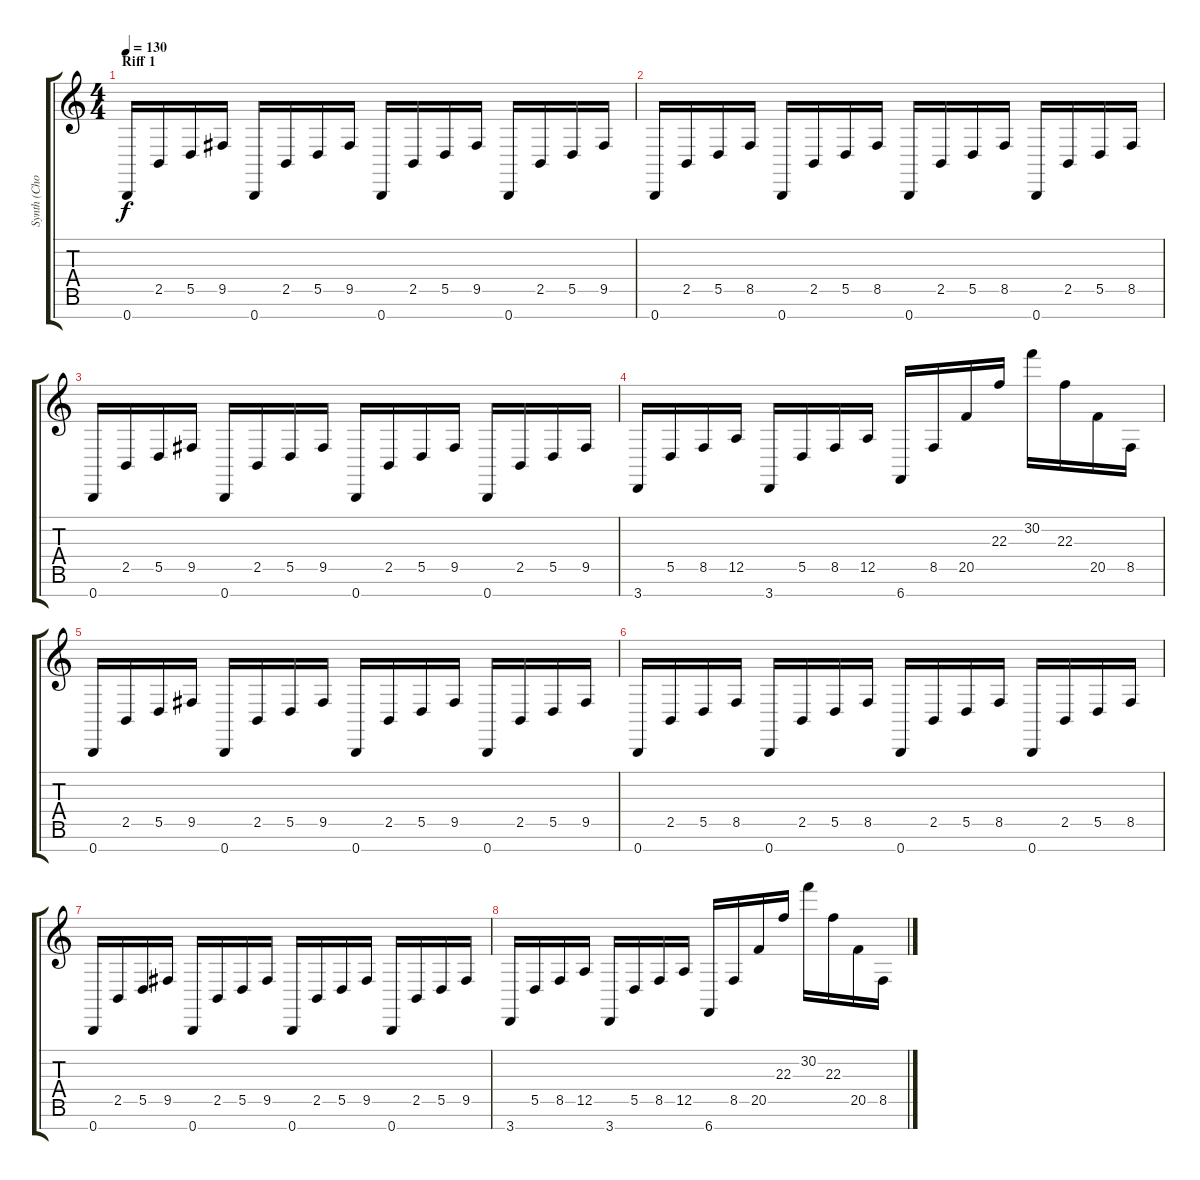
\track ("Synth (Chorus)" "Synth (Cho") {instrument lead2sawtooth}
\staff {score tabs}
\tuning (B8 B3 G3 D3 A2 E2 B1) {hide}
\ts (4 4)
\section ("" "Riff 1")
\tempo 130
\clef g2
\ks c
0.7.16{dy f instrument lead2sawtooth} 2.5.16 5.5.16 9.5.16 0.7.16 2.5.16 5.5.16 9.5.16 0.7.16 2.5.16 5.5.16 9.5.16 0.7.16 2.5.16 5.5.16 9.5.16 |
0.7.16 2.5.16 5.5.16 8.5.16 0.7.16 2.5.16 5.5.16 8.5.16 0.7.16 2.5.16 5.5.16 8.5.16 0.7.16 2.5.16 5.5.16 8.5.16 |
0.7.16 2.5.16 5.5.16 9.5.16 0.7.16 2.5.16 5.5.16 9.5.16 0.7.16 2.5.16 5.5.16 9.5.16 0.7.16 2.5.16 5.5.16 9.5.16 |
3.7.16 5.5.16 8.5.16 12.5.16 3.7.16 5.5.16 8.5.16 12.5.16 6.7.16 8.5.16 20.5.16 22.3.16 30.2.16 22.3.16 20.5.16 8.5.16 |
0.7.16 2.5.16 5.5.16 9.5.16 0.7.16 2.5.16 5.5.16 9.5.16 0.7.16 2.5.16 5.5.16 9.5.16 0.7.16 2.5.16 5.5.16 9.5.16 |
0.7.16 2.5.16 5.5.16 8.5.16 0.7.16 2.5.16 5.5.16 8.5.16 0.7.16 2.5.16 5.5.16 8.5.16 0.7.16 2.5.16 5.5.16 8.5.16 |
0.7.16 2.5.16 5.5.16 9.5.16 0.7.16 2.5.16 5.5.16 9.5.16 0.7.16 2.5.16 5.5.16 9.5.16 0.7.16 2.5.16 5.5.16 9.5.16 |
3.7.16 5.5.16 8.5.16 12.5.16 3.7.16 5.5.16 8.5.16 12.5.16 6.7.16 8.5.16 20.5.16 22.3.16 30.2.16 22.3.16 20.5.16 8.5.16
